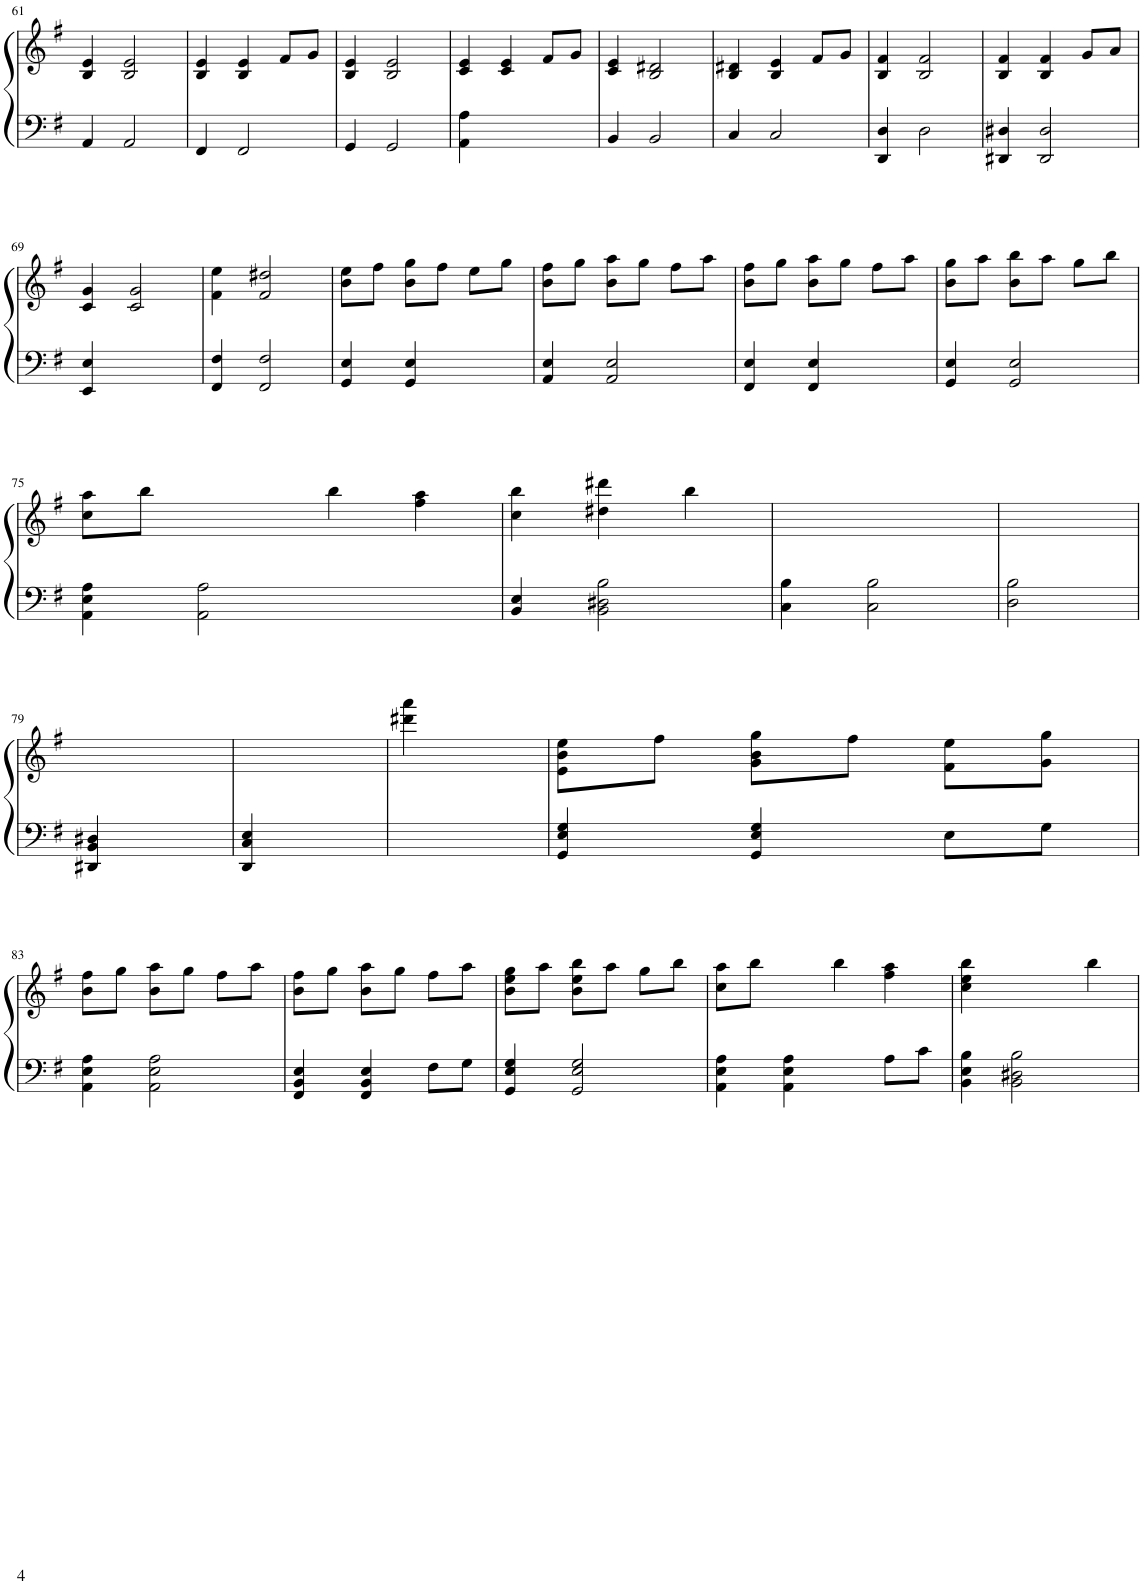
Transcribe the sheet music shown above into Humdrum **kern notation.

**kern	**kern
*part1	*part1
*staff2	*staff1
*I"Piano	*
*I'Pno	*
!!LO:PB:g=z
*clefF4	*clefF4
*k[f#]	*k[f#]
*M4/4	*M4/4
=61	=61
4AA/	4B/ 4e/
2AA/	2B/ 2e/
=62	=62
4FF#/	4B/ 4e/
2FF#/	4B/ 4e/
.	8f#/L
.	8g/J
=63	=63
4GG/	4B/ 4e/
2GG/	2B/ 2e/
=64	=64
4AA\ 4A\	4c/ 4e/
2ryy	4c/ 4e/
.	8f#/L
.	8g/J
=65	=65
4BB/	4c/ 4e/
2BB/	2B/ 2d#X/
=66	=66
4C/	4B/ 4d#X/
2C/	4B/ 4e/
.	8f#/L
.	8g/J
=67	=67
4DD/ 4D/	4B/ 4f#/
2D\	2B/ 2f#/
=68	=68
4DD#X/ 4D#X/	4B/ 4f#/
2DD#/ 2D#/	4B/ 4f#/
.	8g/L
.	8a/J
!!LO:LB:g=z
=69	=69
4EE/ 4E/	4c/ 4g/
2ryy	2c/ 2g/
=70	=70
4FF#/ 4F#/	4f#\ 4ee\
2FF#/ 2F#/	2f#/ 2dd#X/
=71	=71
4GG/ 4E/	8b\ 8ee\L
.	8ff#\J
4GG/ 4E/	8b\ 8gg\L
.	8ff#\J
4ryy	8ee\L
.	8gg\J
=72	=72
4AA/ 4E/	8b\ 8ff#\L
.	8gg\J
2AA/ 2E/	8b\ 8aa\L
.	8gg\J
.	8ff#\L
.	8aa\J
=73	=73
4FF#/ 4E/	8b\ 8ff#\L
.	8gg\J
4FF#/ 4E/	8b\ 8aa\L
.	8gg\J
4ryy	8ff#\L
.	8aa\J
=74	=74
4GG/ 4E/	8b\ 8gg\L
.	8aa\J
2GG/ 2E/	8b\ 8bb\L
.	8aa\J
.	8gg\L
.	8bb\J
!!LO:LB:g=z
=75	=75
4AA\ 4E\ 4A\	8cc\ 8aa\L
.	8bb\J
2AA\ 2A\	2ryy
4ryy	4bb\
4ryy	4ff#\ 4aa\
=76	=76
4BB/ 4E/	4cc\ 4bb\
4ryy	4dd#X\ 4ddd#X\
2BB\ 2D#X\ 2B\	4bb\
.	4ryy
=77	=77
4C\ 4B\	1ryy
2C\ 2B\	.
4ryy	.
=78	=78
2D\ 2B\	1ryy
2ryy	.
!!LO:LB:g=z
=79	=79
4DD#X/ 4BB/ 4D#X/	1ryy
2.ryy	.
=80	=80
4DD/ 4C/ 4E/	1ryy
2.ryy	.
=81	=81
1ryy	4ddd#X\ 4aaa\
.	2.ryy
=82	=82
4GG/ 4E/ 4G/	8e\ 8b\ 8ee\L
.	8ff#\J
4GG/ 4E/ 4G/	8g\ 8b\ 8gg\L
.	8ff#\J
8E\L	8f#\ 8ee\L
8G\J	8g\ 8gg\J
!!LO:LB:g=z
=83	=83
4AA\ 4E\ 4A\	8b\ 8ff#\L
.	8gg\J
2AA\ 2E\ 2A\	8b\ 8aa\L
.	8gg\J
.	8ff#\L
.	8aa\J
=84	=84
4FF#/ 4BB/ 4E/	8b\ 8ff#\L
.	8gg\J
4FF#/ 4BB/ 4E/	8b\ 8aa\L
.	8gg\J
8F#\L	8ff#\L
8G\J	8aa\J
=85	=85
4GG/ 4E/ 4G/	8b\ 8ee\ 8gg\L
.	8aa\J
2GG/ 2E/ 2G/	8b\ 8ee\ 8bb\L
.	8aa\J
.	8gg\L
.	8bb\J
=86	=86
4AA\ 4E\ 4A\	8cc\ 8aa\L
.	8bb\J
4AA\ 4E\ 4A\	4ryy
4ryy	4bb\
8A\L	4ff#\ 4aa\
8c\J	.
=87	=87
4BB\ 4E\ 4B\	4cc\ 4ee\ 4bb\
2BB\ 2D#X\ 2B\	2ryy
4ryy	4bb\
=	=
*-	*-
